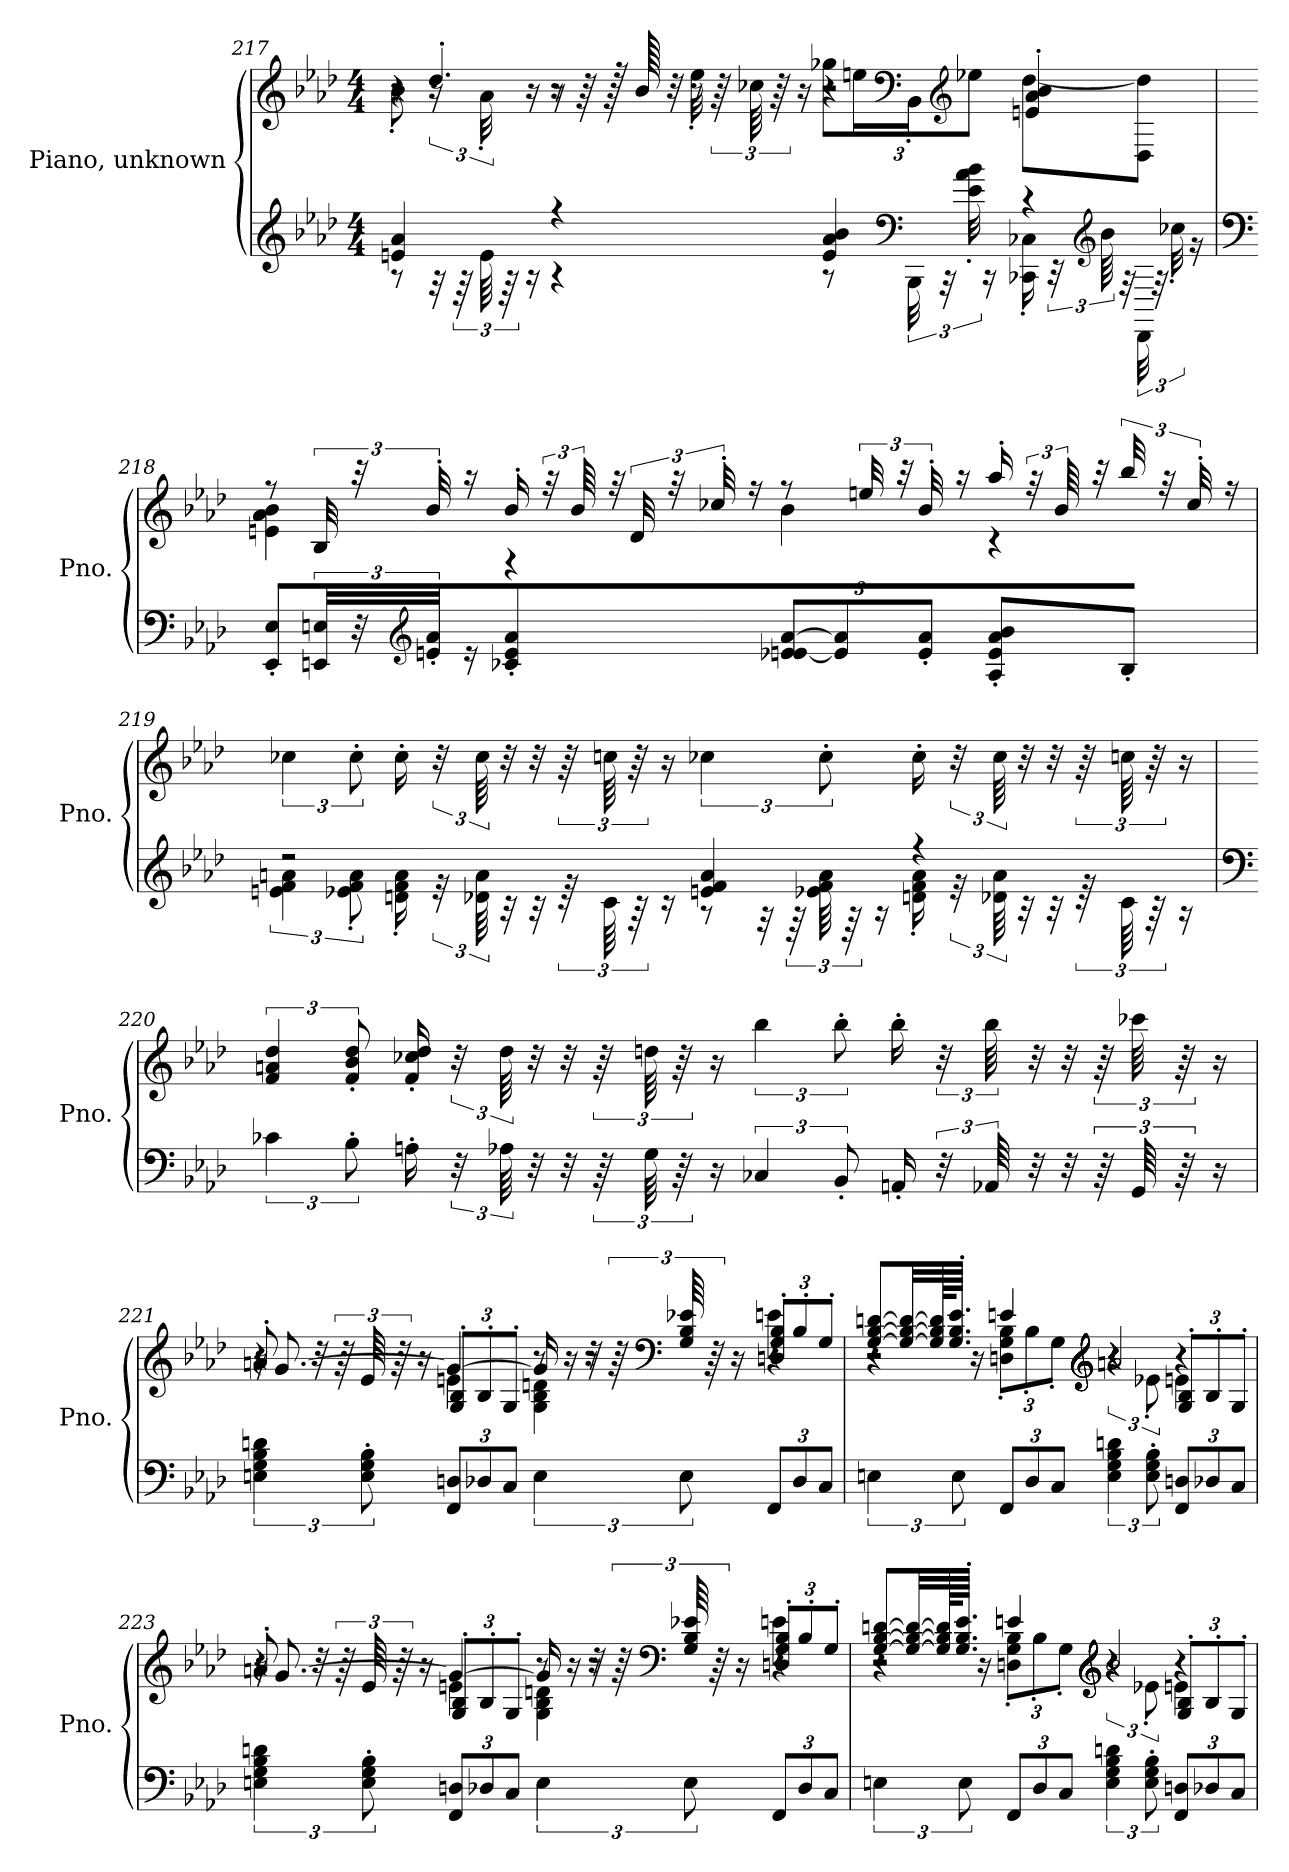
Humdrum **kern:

**kern	**kern
*part1	*part1
*staff2	*staff1
*I"Piano, unknown	*
*I'Pno.	*
!!LO:LB:g=z
*clefG2	*clefG2
*k[b-e-a-d-]	*k[b-e-a-d-]
*M4/4	*M4/4
=217	=217
*^	*^
*	*	*	*^
4en/ 4a-/	8r	8r	8b-'\	4r
.	32r	4.dd-'/	24r	.
.	96r	.	.	.
.	96e\	.	48a-'\	.
.	96r	.	.	.
.	16r	.	16r	.
4r	4r	.	8r	16r
.	.	.	.	64r
.	.	.	.	128r
.	.	.	.	128b-/
.	.	.	.	32r
.	.	.	32ee-'\	8r
.	.	.	96r	.
.	.	.	96cc-X\	.
.	.	.	96r	.
.	.	.	16r	.
*	*	*	*Xbrackettup	*
4e/ 4a-/ 4b-/	8r	2r	12gg-X\L	4r
.	.	.	24een\L	.
*clefF4	*	*clefF4	*	*
.	48BBB-\	.	24BB-'\J	.
.	48r	.	.	.
*	*	*clefG2	*	*
.	48e\' 48a-\' 48b-\'	.	12ee-X\J	.
.	16r	.	.	.
4r	16CC-X\' 16C-X\'	.	[8dd-\L	4en/' 4a-/' 4b-/'
.	48r	.	.	.
*clefG2	*	*	*	*
.	96b-\	.	.	.
.	32r	.	.	.
.	48DD-\	.	8D-\ 8dd-\]J	.
.	48r	.	.	.
.	48cc-X'\	.	.	.
.	16r	.	.	.
*v	*v	*	*	*
*	*v	*v	*v
!!LO:LB:g=z
=218	=218
*clefF4	*
*	*^
8EE-/' 8E-/'L	8r	4en\ 4a-\ 4b-\
*	*brackettup	*
48EEn/ 48En/Jkk	48B-/	.
48r	48r	.
*clefG2	*	*
48en/' 48a-/'	48b-'/	.
16r	16r	.
4c-X/' 4e/' 4a-/'	16b-'/	4r
.	48r	.
.	96b-/	.
.	32r	.
.	48d-/	.
.	48r	.
.	48cc-X'/	.
.	16r	.
*Xbrackettup	*	*
12e-X/ [12en/ [12a-/L	8r	4b-\
12e/] 12a-/]	.	.
.	48een/	.
.	48r	.
12e/' 12a-/'J	48b-'/	.
.	16r	.
8A-/' 8e/' 8a-/' 8b-/'L	16aa-'/	4r
.	48r	.
.	96b-/	.
.	32r	.
8B-'/J	48bb-/	.
.	48r	.
.	48cc-'/	.
.	16r	.
*	*v	*v
!!LO:LB:g=z
=219	=219
*^	*
*	*brackettup	*
2r	6en\ 6f\ 6an\	6cc-X\
.	12e-X\' 12f\' 12a\'	12cc-'\
.	16dn\' 16f\' 16a\'	16cc-'\
.	48r	48r
.	96d-X\ 96a\	96cc-\
.	32r	32r
.	32r	32r
.	96r	96r
.	96c\	96ccn\
.	96r	96r
.	16r	16r
4en/ 4f/ 4a/	8r	6cc-X\
.	32r	.
.	96r	.
.	96e-X\ 96f\ 96a\	12cc-'\
.	96r	.
.	16r	.
4r	16dn\' 16f\' 16a\'	16cc-'\
.	48r	48r
.	96d-X\ 96a\	96cc-\
.	32r	32r
.	32r	32r
.	96r	96r
.	96c\	96ccn\
.	96r	96r
.	16r	16r
*v	*v	*
!!LO:LB:g=z
=220	=220
*clefF4	*
6c-X\	6f/ 6an/ 6dd-/
12B-'\	12f/' 12b-/' 12dd-/'
16An'\	16f/' 16cc-X/' 16dd-/'
48r	48r
96A-X\	96dd-\
32r	32r
32r	32r
96r	96r
96G\	96ddn\
96r	96r
16r	16r
6C-X/	6bb-\
12BB-'/	12bb-'\
16AAn'/	16bb-'\
48r	48r
96AA-X/	96bb-\
32r	32r
32r	32r
96r	96r
96GG/	96ccc-X\
96r	96r
16r	16r
!!LO:PB:g=z
=221	=221
*	*^
*	*	*^
6En\ 6G\ 6B-\ 6dn\	16r	4r	8an'/
.	[8.g/	.	.
.	.	.	32r
.	.	.	96r
12E\' 12G\' 12B-\'	.	.	96e-/
.	.	.	96r
.	.	.	16r
*Xbrackettup	*	*	*Xbrackettup
12FF/ 12Dn/L	4g/_	4en\	12G/' 12B-/'L
12D-X/	.	.	12B-'/
12C/J	.	.	12G'/J
*brackettup	*	*	*
6E\	16g/]	4G\ 4B-\ 4dn\	8r
.	16r	.	.
.	8r	.	32r
*	*	*	*brackettup
.	.	.	96r
*	*clefF4	*	*
12E\	.	.	96G/ 96B-/ 96e-X/
.	.	.	96r
.	.	.	16r
*Xbrackettup	*	*	*Xbrackettup
12FF/L	4r	4en\	12Dn/' 12G/' 12B-/'L
12D-/	.	.	12B-'/
12C/J	.	.	12G'/J
*	*v	*v	*v
!!LO:LB:g=z
=222	=222
*brackettup	*
*	*^
*	*	*^
*	*	*	*^
6En\	2r	2r	[8G/ [8B-/ [8dn/L	4r
.	.	.	32G/_ 32B-/_ 32d/_LL	.
.	.	.	128G/] 128B-/] 128d/]KL	.
.	.	.	64.G/' 64.B-/' 64.e-/'JJJJ	.
12E\	.	.	.	.
.	.	.	16r	.
*Xbrackettup	*	*	*	*
12FF/L	.	.	4en/	12Dn\' 12G\' 12B-\'L
12D-/	.	.	.	12B-'\
12C/J	.	.	.	12G'\J
*	*clefG2	*	*	*
*brackettup	*	*	*	*brackettup
6E\ 6G\ 6B-\ 6dn\	2an/	4r	4r	6r
12E\' 12G\' 12B-\'	.	.	.	12e-X'\
*Xbrackettup	*	*	*Xbrackettup	*
12FF/ 12Dn/L	.	4en\	12G/' 12B-/'L	4r
12D-X/	.	.	12B-'/	.
12C/J	.	.	12G'/J	.
*	*v	*v	*v	*v
!!LO:LB:g=z
=223	=223
*brackettup	*
*	*^
*	*	*^
6En\ 6G\ 6B-\ 6dn\	16r	4r	8an'/
.	[8.g/	.	.
.	.	.	32r
*	*	*	*brackettup
.	.	.	96r
12E\' 12G\' 12B-\'	.	.	96e-/
.	.	.	96r
.	.	.	16r
*Xbrackettup	*	*	*Xbrackettup
12FF/ 12Dn/L	4g/_	4en\	12G/' 12B-/'L
12D-X/	.	.	12B-'/
12C/J	.	.	12G'/J
*brackettup	*	*	*
6E\	16g/]	4G\ 4B-\ 4dn\	8r
.	16r	.	.
.	8r	.	32r
*	*	*	*brackettup
.	.	.	96r
*	*clefF4	*	*
12E\	.	.	96G/ 96B-/ 96e-X/
.	.	.	96r
.	.	.	16r
*Xbrackettup	*	*	*Xbrackettup
12FF/L	4r	4en\	12Dn/' 12G/' 12B-/'L
12D-/	.	.	12B-'/
12C/J	.	.	12G'/J
*	*v	*v	*v
!!LO:LB:g=z
=224	=224
*brackettup	*
*	*^
*	*	*^
*	*	*	*^
6En\	2r	2r	[8G/ [8B-/ [8dn/L	4r
.	.	.	32G/_ 32B-/_ 32d/_LL	.
.	.	.	128G/] 128B-/] 128d/]KL	.
.	.	.	64.G/' 64.B-/' 64.e-/'JJJJ	.
12E\	.	.	.	.
.	.	.	16r	.
*Xbrackettup	*	*	*	*
12FF/L	.	.	4en/	12Dn\' 12G\' 12B-\'L
12D-/	.	.	.	12B-'\
12C/J	.	.	.	12G'\J
*	*clefG2	*	*	*
*brackettup	*	*	*	*brackettup
6E\ 6G\ 6B-\ 6dn\	2b-/	4r	4r	6r
12E\' 12G\' 12B-\'	.	.	.	12e-X'\
*Xbrackettup	*	*	*Xbrackettup	*
12FF/ 12Dn/L	.	4en\	12G/' 12B-/'L	4r
12D-X/	.	.	12B-'/	.
12C/J	.	.	12G'/J	.
*	*v	*v	*v	*v
=	=
*-	*-
